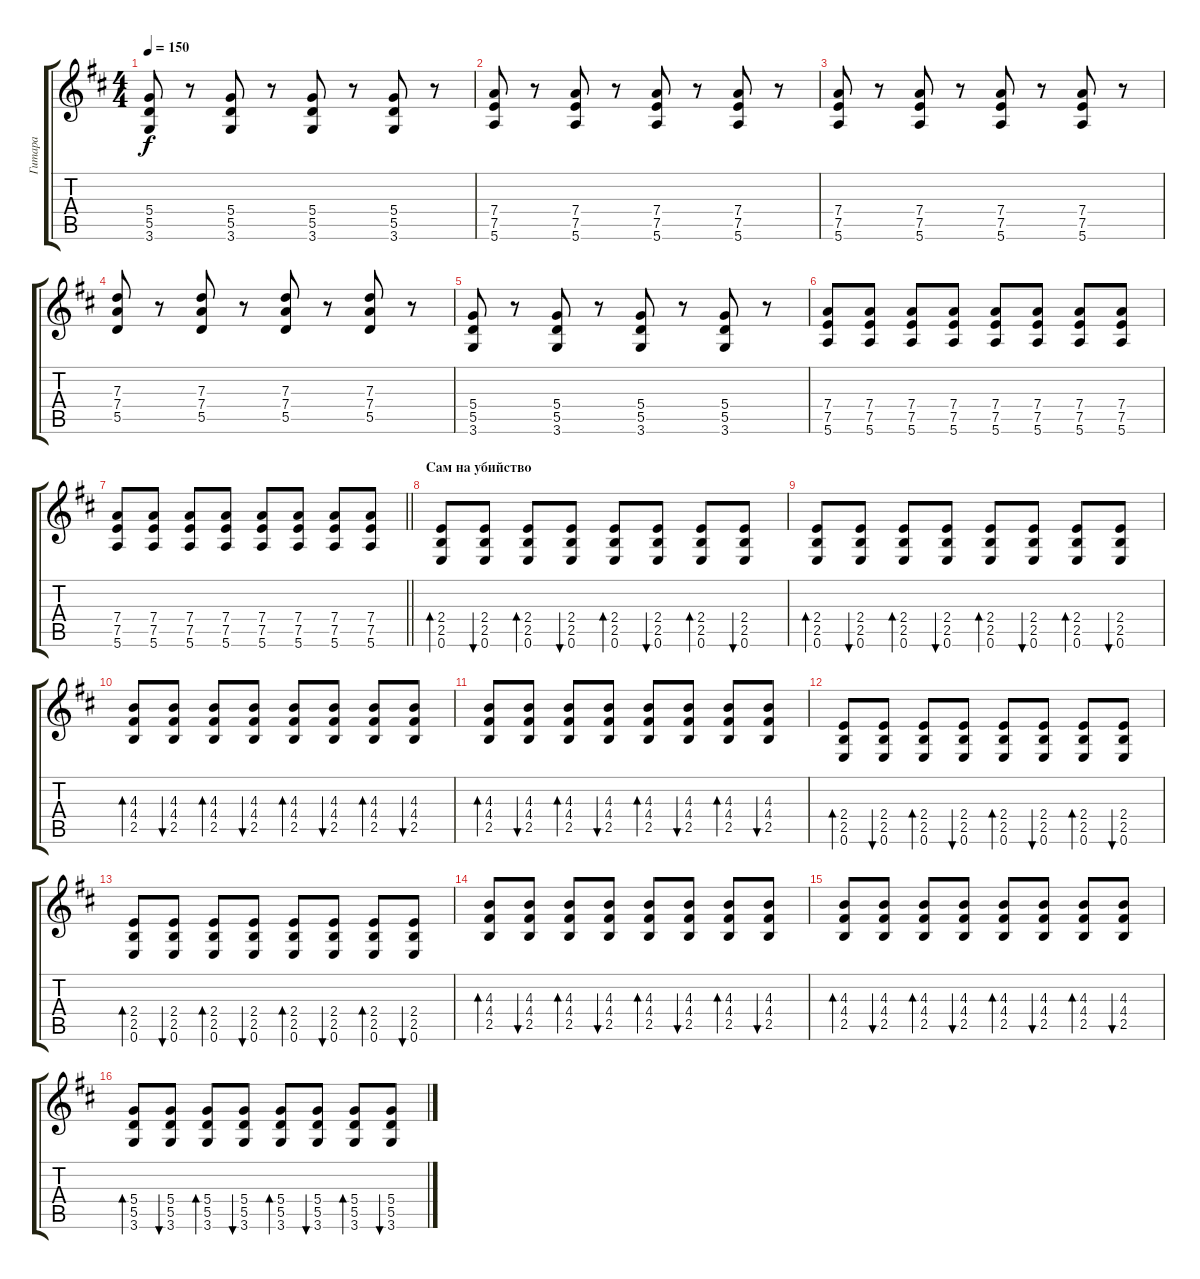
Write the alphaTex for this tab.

\track ("Гитара" "Гитара") {instrument distortionguitar}
\staff {score tabs}
\tuning (E4 B3 G3 D3 A2 E2) {hide}
\ts (4 4)
\tempo 150
\clef g2
\ks bminor
(5.4 5.5 3.6).8{dy f} r.8 (5.4 5.5 3.6).8 r.8 (5.4 5.5 3.6).8 r.8 (5.4 5.5 3.6).8 r.8 |
(7.4 7.5 5.6).8 r.8 (7.4 7.5 5.6).8 r.8 (7.4 7.5 5.6).8 r.8 (7.4 7.5 5.6).8 r.8 |
(7.4 7.5 5.6).8 r.8 (7.4 7.5 5.6).8 r.8 (7.4 7.5 5.6).8 r.8 (7.4 7.5 5.6).8 r.8 |
(7.3 7.4 5.5).8 r.8 (7.3 7.4 5.5).8 r.8 (7.3 7.4 5.5).8 r.8 (7.3 7.4 5.5).8 r.8 |
(5.4 5.5 3.6).8 r.8 (5.4 5.5 3.6).8 r.8 (5.4 5.5 3.6).8 r.8 (5.4 5.5 3.6).8 r.8 |
(7.4 7.5 5.6).8 (7.4 7.5 5.6).8 (7.4 7.5 5.6).8 (7.4 7.5 5.6).8 (7.4 7.5 5.6).8 (7.4 7.5 5.6).8 (7.4 7.5 5.6).8 (7.4 7.5 5.6).8 |
\barLineRight lightlight
(7.4 7.5 5.6).8 (7.4 7.5 5.6).8 (7.4 7.5 5.6).8 (7.4 7.5 5.6).8 (7.4 7.5 5.6).8 (7.4 7.5 5.6).8 (7.4 7.5 5.6).8 (7.4 7.5 5.6).8 |
\section ("" "Сам на убийство")
(2.4 2.5 0.6).8{bd 60} (2.4 2.5 0.6).8{bu 60} (2.4 2.5 0.6).8{bd 60} (2.4 2.5 0.6).8{bu 60} (2.4 2.5 0.6).8{bd 60} (2.4 2.5 0.6).8{bu 60} (2.4 2.5 0.6).8{bd 60} (2.4 2.5 0.6).8{bu 60} |
(2.4 2.5 0.6).8{bd 60} (2.4 2.5 0.6).8{bu 60} (2.4 2.5 0.6).8{bd 60} (2.4 2.5 0.6).8{bu 60} (2.4 2.5 0.6).8{bd 60} (2.4 2.5 0.6).8{bu 60} (2.4 2.5 0.6).8{bd 60} (2.4 2.5 0.6).8{bu 60} |
(4.3 4.4 2.5).8{bd 60} (4.3 4.4 2.5).8{bu 60} (4.3 4.4 2.5).8{bd 60} (4.3 4.4 2.5).8{bu 60} (4.3 4.4 2.5).8{bd 60} (4.3 4.4 2.5).8{bu 60} (4.3 4.4 2.5).8{bd 60} (4.3 4.4 2.5).8{bu 60} |
(4.3 4.4 2.5).8{bd 60} (4.3 4.4 2.5).8{bu 60} (4.3 4.4 2.5).8{bd 60} (4.3 4.4 2.5).8{bu 60} (4.3 4.4 2.5).8{bd 60} (4.3 4.4 2.5).8{bu 60} (4.3 4.4 2.5).8{bd 60} (4.3 4.4 2.5).8{bu 60} |
(2.4 2.5 0.6).8{bd 60} (2.4 2.5 0.6).8{bu 60} (2.4 2.5 0.6).8{bd 60} (2.4 2.5 0.6).8{bu 60} (2.4 2.5 0.6).8{bd 60} (2.4 2.5 0.6).8{bu 60} (2.4 2.5 0.6).8{bd 60} (2.4 2.5 0.6).8{bu 60} |
(2.4 2.5 0.6).8{bd 60} (2.4 2.5 0.6).8{bu 60} (2.4 2.5 0.6).8{bd 60} (2.4 2.5 0.6).8{bu 60} (2.4 2.5 0.6).8{bd 60} (2.4 2.5 0.6).8{bu 60} (2.4 2.5 0.6).8{bd 60} (2.4 2.5 0.6).8{bu 60} |
(4.3 4.4 2.5).8{bd 60} (4.3 4.4 2.5).8{bu 60} (4.3 4.4 2.5).8{bd 60} (4.3 4.4 2.5).8{bu 60} (4.3 4.4 2.5).8{bd 60} (4.3 4.4 2.5).8{bu 60} (4.3 4.4 2.5).8{bd 60} (4.3 4.4 2.5).8{bu 60} |
(4.3 4.4 2.5).8{bd 60} (4.3 4.4 2.5).8{bu 60} (4.3 4.4 2.5).8{bd 60} (4.3 4.4 2.5).8{bu 60} (4.3 4.4 2.5).8{bd 60} (4.3 4.4 2.5).8{bu 60} (4.3 4.4 2.5).8{bd 60} (4.3 4.4 2.5).8{bu 60} |
(5.4 5.5 3.6).8{bd 60} (5.4 5.5 3.6).8{bu 60} (5.4 5.5 3.6).8{bd 60} (5.4 5.5 3.6).8{bu 60} (5.4 5.5 3.6).8{bd 60} (5.4 5.5 3.6).8{bu 60} (5.4 5.5 3.6).8{bd 60} (5.4 5.5 3.6).8{bu 60}
